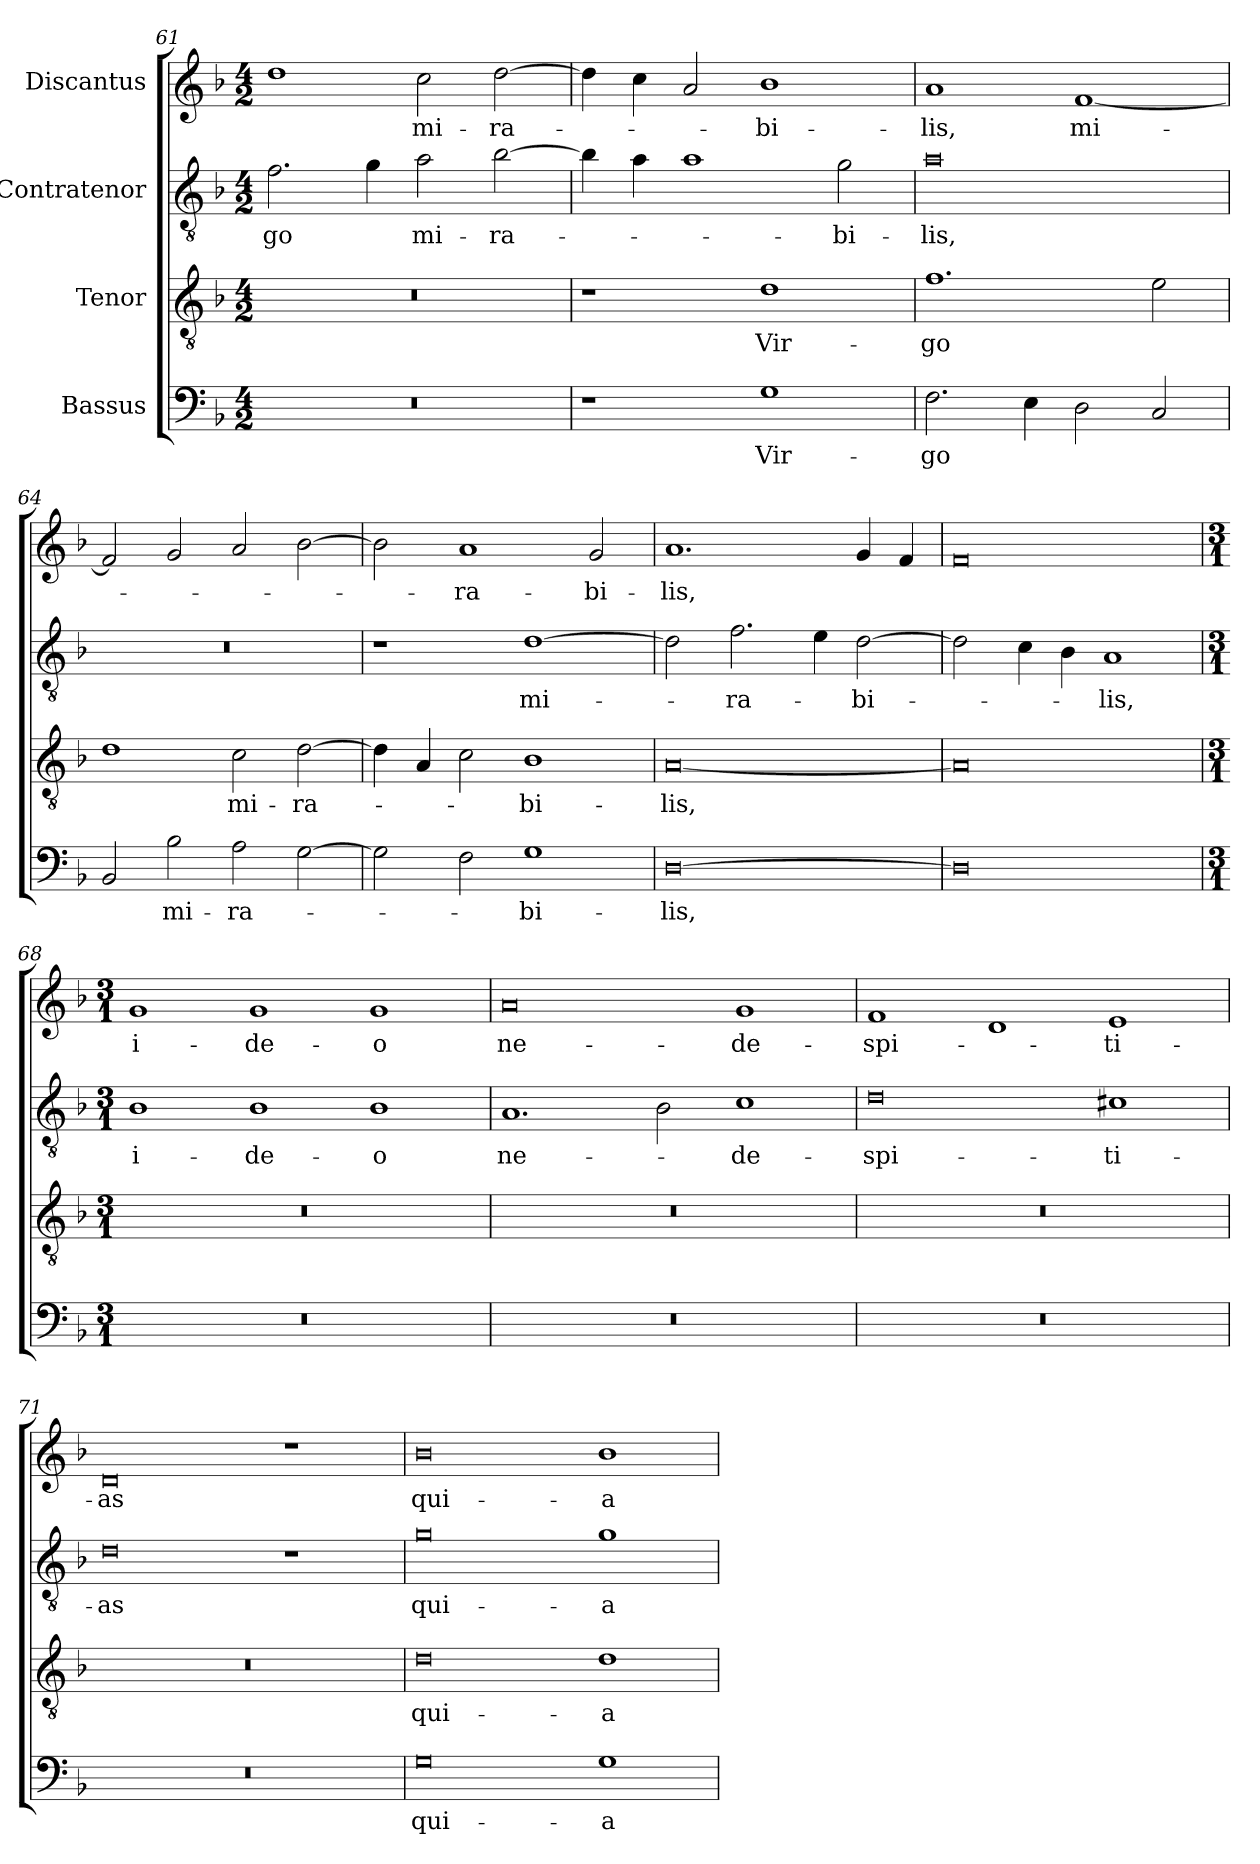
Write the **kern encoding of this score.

**kern	**text	**kern	**text	**kern	**text	**kern	**text
*part4	*part4	*part3	*part3	*part2	*part2	*part1	*part1
*staff4	*staff4	*staff3	*staff3	*staff2	*staff2	*staff1	*staff1
*I"Bassus	*	*I"Tenor	*	*I"Contratenor	*	*I"Discantus	*
*clefF4	*	*clefGv2	*	*clefGv2	*	*clefG2	*
*k[b-]	*	*k[b-]	*	*k[b-]	*	*k[b-]	*
*M4/2	*	*M4/2	*	*M4/2	*	*M4/2	*
=61	=61	=61	=61	=61	=61	=61	=61
0r	.	0r	.	2.f\	-go	1dd\	.
.	.	.	.	4g\	.	.	.
.	.	.	.	2a\	mi-	2cc\	mi-
.	.	.	.	[2b-\	-ra-	[2dd\	-ra-
=62	=62	=62	=62	=62	=62	=62	=62
1r	.	1r	.	4b-\]	.	4dd\]	.
.	.	.	.	4a\	.	4cc\	.
.	.	.	.	1a\	.	2a/	.
1G\	Vir-	1d\	Vir-	.	.	1b-\	-bi-
.	.	.	.	2g\	-bi-	.	.
=63	=63	=63	=63	=63	=63	=63	=63
2.F\	-go	1.f\	-go	0a\	-lis,	1a/	-lis,
4E\	.	.	.	.	.	.	.
2D\	.	.	.	.	.	[1f/	mi-
2C/	.	2e\	.	.	.	.	.
=64	=64	=64	=64	=64	=64	=64	=64
2BB-/	.	1d\	.	0r	.	2f/]	.
2B-\	mi-	.	.	.	.	2g/	.
2A\	-ra-	2c\	mi-	.	.	2a/	.
[2G\	.	[2d\	-ra-	.	.	[2b-\	.
=65	=65	=65	=65	=65	=65	=65	=65
2G\]	.	4d\]	.	1r	.	2b-\]	.
.	.	4A/	.	.	.	.	.
2F\	.	2c\	.	.	.	1a/	-ra-
1G\	-bi-	1B-\	-bi-	[1d\	mi-	.	.
.	.	.	.	.	.	2g/	-bi-
=66	=66	=66	=66	=66	=66	=66	=66
[0D\	-lis,	[0A/	-lis,	2d\]	.	1.a/	-lis,
.	.	.	.	2.f\	-ra-	.	.
.	.	.	.	4e\	.	.	.
.	.	.	.	[2d\	-bi-	4g/	.
.	.	.	.	.	.	4f/	.
=67	=67	=67	=67	=67	=67	=67	=67
0D\]	.	0A/]	.	2d\]	.	0f/	.
.	.	.	.	4c\	.	.	.
.	.	.	.	4B-\	.	.	.
.	.	.	.	1A/	-lis,	.	.
=68	=68	=68	=68	=68	=68	=68	=68
*M3/1	*	*M3/1	*	*M3/1	*	*M3/1	*
!LO:N:vis=0	!	!LO:N:vis=0	!	!	!	!	!
0.r	.	0.r	.	1B-\	i-	1g/	i-
.	.	.	.	1B-\	-de-	1g/	-de-
.	.	.	.	1B-\	-o	1g/	-o
=69	=69	=69	=69	=69	=69	=69	=69
!LO:N:vis=0	!	!LO:N:vis=0	!	!	!	!	!
0.r	.	0.r	.	1.A/	ne-	0a/	ne-
.	.	.	.	2B-\	.	.	.
.	.	.	.	1c\	de-	1g/	de-
=70	=70	=70	=70	=70	=70	=70	=70
!LO:N:vis=0	!	!LO:N:vis=0	!	!	!	!	!
0.r	.	0.r	.	0d\	-spi-	1f/	-spi-
.	.	.	.	.	.	1d/	.
.	.	.	.	1c#X\	-ti-	1e/	-ti-
=71	=71	=71	=71	=71	=71	=71	=71
!LO:N:vis=0	!	!LO:N:vis=0	!	!	!	!	!
0.r	.	0.r	.	0d\	-as	0d/	-as
.	.	.	.	1r	.	1r	.
=72	=72	=72	=72	=72	=72	=72	=72
0G\	qui-	0d\	qui-	0g\	qui-	0b-\	qui-
1G\	-a	1d\	-a	1g\	-a	1b-\	-a
=	=	=	=	=	=	=	=
*-	*-	*-	*-	*-	*-	*-	*-
